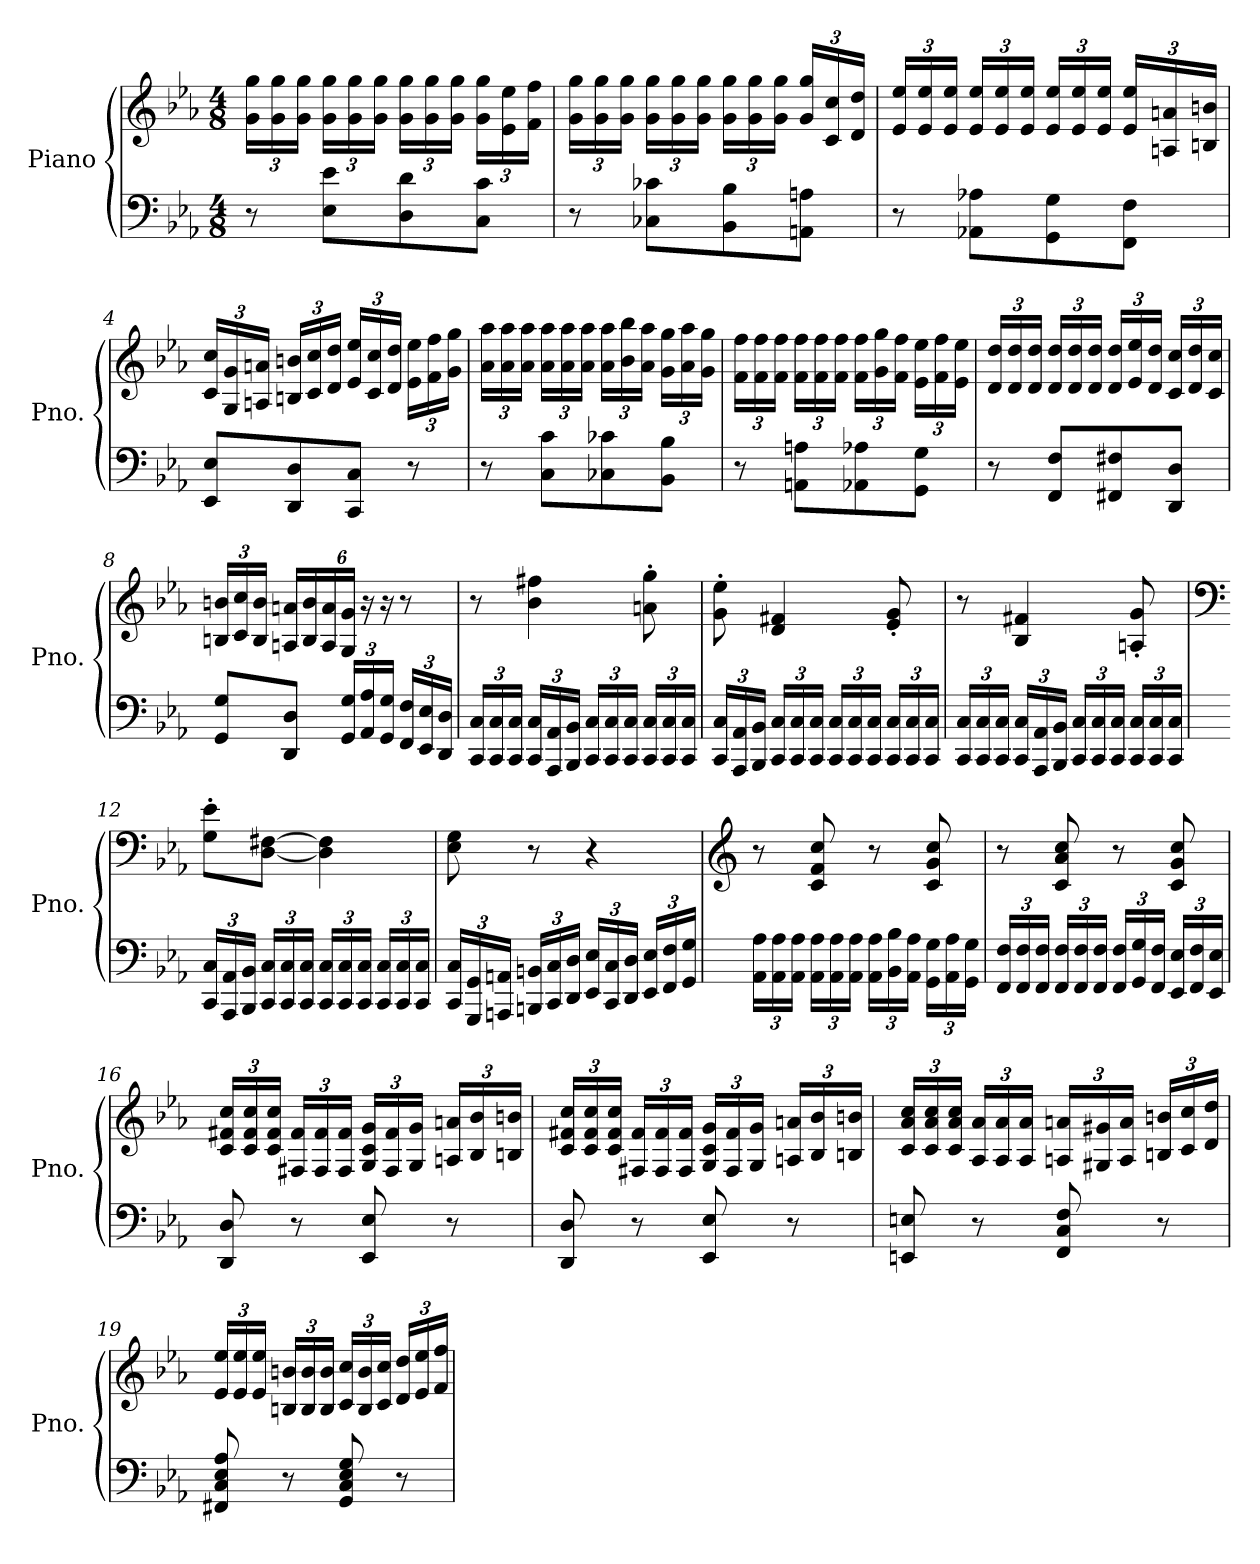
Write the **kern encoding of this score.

**kern	**kern
*part1	*part1
*staff2	*staff1
*I"Piano	*
*I'Pno.	*
*clefF4	*clefG2
*k[b-e-a-]	*k[b-e-a-]
*M4/8	*M4/8
*MM40	*MM40
*	*Xbrackettup
=1	=1
8r	24g\ 24gg\LL
.	24g\ 24gg\
.	24g\ 24gg\JJ
8E-\ 8e-\L	24g\ 24gg\LL
.	24g\ 24gg\
.	24g\ 24gg\JJ
8D\ 8d\	24g\ 24gg\LL
.	24g\ 24gg\
.	24g\ 24gg\JJ
8C\ 8c\J	24g\ 24gg\LL
.	24e-\ 24ee-\
.	24f\ 24ff\JJ
=2	=2
8r	24g\ 24gg\LL
.	24g\ 24gg\
.	24g\ 24gg\JJ
8C-X\ 8c-X\L	24g\ 24gg\LL
.	24g\ 24gg\
.	24g\ 24gg\JJ
8BB-\ 8B-\	24g\ 24gg\LL
.	24g\ 24gg\
.	24g\ 24gg\JJ
8AAn\ 8An\J	24g/ 24gg/LL
.	24c/ 24cc/
.	24d/ 24dd/JJ
=3	=3
8r	24e-/ 24ee-/LL
.	24e-/ 24ee-/
.	24e-/ 24ee-/JJ
8AA-X\ 8A-X\L	24e-/ 24ee-/LL
.	24e-/ 24ee-/
.	24e-/ 24ee-/JJ
8GG\ 8G\	24e-/ 24ee-/LL
.	24e-/ 24ee-/
.	24e-/ 24ee-/JJ
8FF\ 8F\J	24e-/ 24ee-/LL
.	24An/ 24an/
.	24Bn/ 24bn/JJ
!!LO:LB:g=z
=4	=4
8EE-/ 8E-/L	24c/ 24cc/LL
.	24G/ 24g/
.	24An/ 24an/JJ
8DD/ 8D/	24Bn/ 24bn/LL
.	24c/ 24cc/
.	24d/ 24dd/JJ
8CC/ 8C/J	24e-/ 24ee-/LL
.	24c/ 24cc/
.	24d/ 24dd/JJ
8r	24e-\ 24ee-\LL
.	24f\ 24ff\
.	24g\ 24gg\JJ
=5	=5
8r	24a-\ 24aa-\LL
.	24a-\ 24aa-\
.	24a-\ 24aa-\JJ
8C\ 8c\L	24a-\ 24aa-\LL
.	24a-\ 24aa-\
.	24a-\ 24aa-\JJ
8C-X\ 8c-X\	24a-\ 24aa-\LL
.	24b-\ 24bb-\
.	24a-\ 24aa-\JJ
8BB-\ 8B-\J	24g\ 24gg\LL
.	24a-\ 24aa-\
.	24g\ 24gg\JJ
=6	=6
8r	24f\ 24ff\LL
.	24f\ 24ff\
.	24f\ 24ff\JJ
8AAn\ 8An\L	24f\ 24ff\LL
.	24f\ 24ff\
.	24f\ 24ff\JJ
8AA-X\ 8A-X\	24f\ 24ff\LL
.	24g\ 24gg\
.	24f\ 24ff\JJ
8GG\ 8G\J	24e-\ 24ee-\LL
.	24f\ 24ff\
.	24e-\ 24ee-\JJ
!!LO:LB:g=z
=7	=7
8r	24d/ 24dd/LL
.	24d/ 24dd/
.	24d/ 24dd/JJ
8FF/ 8F/L	24d/ 24dd/LL
.	24d/ 24dd/
.	24d/ 24dd/JJ
8FF#X/ 8F#X/	24d/ 24dd/LL
.	24e-/ 24ee-/
.	24d/ 24dd/JJ
8DD/ 8D/J	24c/ 24cc/LL
.	24d/ 24dd/
.	24c/ 24cc/JJ
=8	=8
8GG/ 8G/L	24Bn/ 24bn/LL
.	24c/ 24cc/
.	24B/ 24b/JJ
8DD/ 8D/J	24An/ 24an/LL
.	24B/ 24b/
.	24A/ 24a/
*Xbrackettup	*brackettup
24GG/ 24G/LL	24G/ 24g/JJ
24AA-/ 24A-/	24r
24GG/ 24G/JJ	24r
24FF/ 24F/LL	8r
24EE-/ 24E-/	.
24DD/ 24D/JJ	.
=9	=9
24CC/ 24C/LL	8r
24CC/ 24C/	.
24CC/ 24C/JJ	.
24CC/ 24C/LL	4b-\ 4ff#X\
24AAA-/ 24AA-/	.
24BBB-/ 24BB-/JJ	.
24CC/ 24C/LL	.
24CC/ 24C/	.
24CC/ 24C/JJ	.
24CC/ 24C/LL	8an\' 8gg\'
24CC/ 24C/	.
24CC/ 24C/JJ	.
!!LO:LB:g=z
=10	=10
24CC/ 24C/LL	8g\' 8ee-\'
24AAA-/ 24AA-/	.
24BBB-/ 24BB-/JJ	.
24CC/ 24C/LL	4d/ 4f#X/
24CC/ 24C/	.
24CC/ 24C/JJ	.
24CC/ 24C/LL	.
24CC/ 24C/	.
24CC/ 24C/JJ	.
24CC/ 24C/LL	8e-/' 8g/'
24CC/ 24C/	.
24CC/ 24C/JJ	.
=11	=11
24CC/ 24C/LL	8r
24CC/ 24C/	.
24CC/ 24C/JJ	.
24CC/ 24C/LL	4B-/ 4f#X/
24AAA-/ 24AA-/	.
24BBB-/ 24BB-/JJ	.
24CC/ 24C/LL	.
24CC/ 24C/	.
24CC/ 24C/JJ	.
24CC/ 24C/LL	8An/' 8g/'
24CC/ 24C/	.
24CC/ 24C/JJ	.
!!LO:LB:g=z
=12	=12
*	*clefF4
24CC/ 24C/LL	8G\' 8e-\'L
24AAA-/ 24AA-/	.
24BBB-/ 24BB-/JJ	.
24CC/ 24C/LL	[8D\ [8F#X\J
24CC/ 24C/	.
24CC/ 24C/JJ	.
24CC/ 24C/LL	4D\] 4F#\]
24CC/ 24C/	.
24CC/ 24C/JJ	.
24CC/ 24C/LL	.
24CC/ 24C/	.
24CC/ 24C/JJ	.
=13	=13
24CC/ 24C/LL	8E-\ 8G\
24GGG/ 24GG/	.
24AAAn/ 24AAn/JJ	.
24BBBn/ 24BBn/LL	8r
24CC/ 24C/	.
24DD/ 24D/JJ	.
24EE-/ 24E-/LL	4r
24CC/ 24C/	.
24DD/ 24D/JJ	.
24EE-/ 24E-/LL	.
24FF/ 24F/	.
24GG/ 24G/JJ	.
=14	=14
*	*clefG2
24AA-\ 24A-\LL	8r
24AA-\ 24A-\	.
24AA-\ 24A-\JJ	.
24AA-\ 24A-\LL	8c/ 8f/ 8cc/
24AA-\ 24A-\	.
24AA-\ 24A-\JJ	.
24AA-\ 24A-\LL	8r
24BB-\ 24B-\	.
24AA-\ 24A-\JJ	.
24GG\ 24G\LL	8c/ 8g/ 8cc/
24AA-\ 24A-\	.
24GG\ 24G\JJ	.
!!LO:PB:g=z
=15	=15
24FF/ 24F/LL	8r
24FF/ 24F/	.
24FF/ 24F/JJ	.
24FF/ 24F/LL	8c/ 8a-/ 8cc/
24FF/ 24F/	.
24FF/ 24F/JJ	.
24FF/ 24F/LL	8r
24GG/ 24G/	.
24FF/ 24F/JJ	.
24EE-/ 24E-/LL	8c/ 8g/ 8cc/
24FF/ 24F/	.
24EE-/ 24E-/JJ	.
=16	=16
*	*Xbrackettup
8DD/ 8D/	24c/ 24f#X/ 24cc/LL
.	24c/ 24f#/ 24cc/
.	24c/ 24f#/ 24cc/JJ
8r	24F#X/ 24f#/LL
.	24F#/ 24f#/
.	24F#/ 24f#/JJ
8EE-/ 8E-/	24G/ 24c/ 24g/LL
.	24F#/ 24f#/
.	24G/ 24g/JJ
8r	24An/ 24an/LL
.	24B-/ 24b-/
.	24Bn/ 24bn/JJ
=17	=17
8DD/ 8D/	24c/ 24f#X/ 24cc/LL
.	24c/ 24f#/ 24cc/
.	24c/ 24f#/ 24cc/JJ
8r	24F#X/ 24f#/LL
.	24F#/ 24f#/
.	24F#/ 24f#/JJ
8EE-/ 8E-/	24G/ 24c/ 24g/LL
.	24F#/ 24f#/
.	24G/ 24g/JJ
8r	24An/ 24an/LL
.	24B-/ 24b-/
.	24Bn/ 24bn/JJ
!!LO:LB:g=z
=18	=18
8EEn/ 8En/	24c/ 24a-/ 24cc/LL
.	24c/ 24a-/ 24cc/
.	24c/ 24a-/ 24cc/JJ
8r	24A-/ 24a-/LL
.	24A-/ 24a-/
.	24A-/ 24a-/JJ
8FF/ 8C/ 8F/	24An/ 24an/LL
.	24G#X/ 24g#X/
.	24A/ 24a/JJ
8r	24Bn/ 24bn/LL
.	24c/ 24cc/
.	24d/ 24dd/JJ
=19	=19
8FF#X/ 8C/ 8E-/ 8A-/	24e-/ 24ee-/LL
.	24e-/ 24ee-/
.	24e-/ 24ee-/JJ
8r	24Bn/ 24bn/LL
.	24B/ 24b/
.	24B/ 24b/JJ
8GG/ 8C/ 8E-/ 8G/	24c/ 24cc/LL
.	24B/ 24b/
.	24c/ 24cc/JJ
8r	24d/ 24dd/LL
.	24e-/ 24ee-/
.	24f/ 24ff/JJ
=	=
*-	*-
